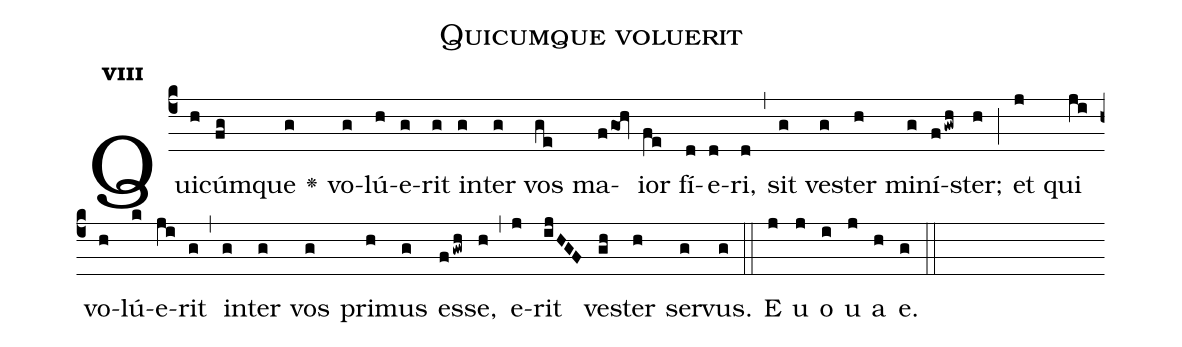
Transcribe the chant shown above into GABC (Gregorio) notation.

name:Quicumque voluerit;
office-part:Antiphona;
mode:8;
%%
initial-style: 1;
name: Quicumque voluerit;
book: Antiphonae & Responsoria/Tomus IV, p. 121;
occasion: Dominica XXIX per Annum;
office-part: Vesperae Ant Mb;
annotation: 8g;
centering-scheme: english;
font: OFLSortsMillGoudy;
height: 11;
width: 4.5;
%%
(c4)Qui(h)cúm(fg)que(g) <v>\greheightstar</v>() vo(g)lú(h)e(g)rit(g) in(g)ter(g) vos(ge) ma(fgoh)ior(fe) fí(d)e(d)ri,(d) (,) sit(g) ve(g)ster(h) mi(g)ní(fgwh)ster;(h) (;) et(j) qui(ji) vo(h)lú(k)e(ji)rit(g) (,) in(g)ter(g) vos(g) pri(h)mus(g) es(fgwh)se,(h) (,) e(j)rit(ijHGF) ve(gh)ster(h) ser(g)vus.(g) (::) E(j) u(j) o(i) u(j) a(h) e.(g) (::)
